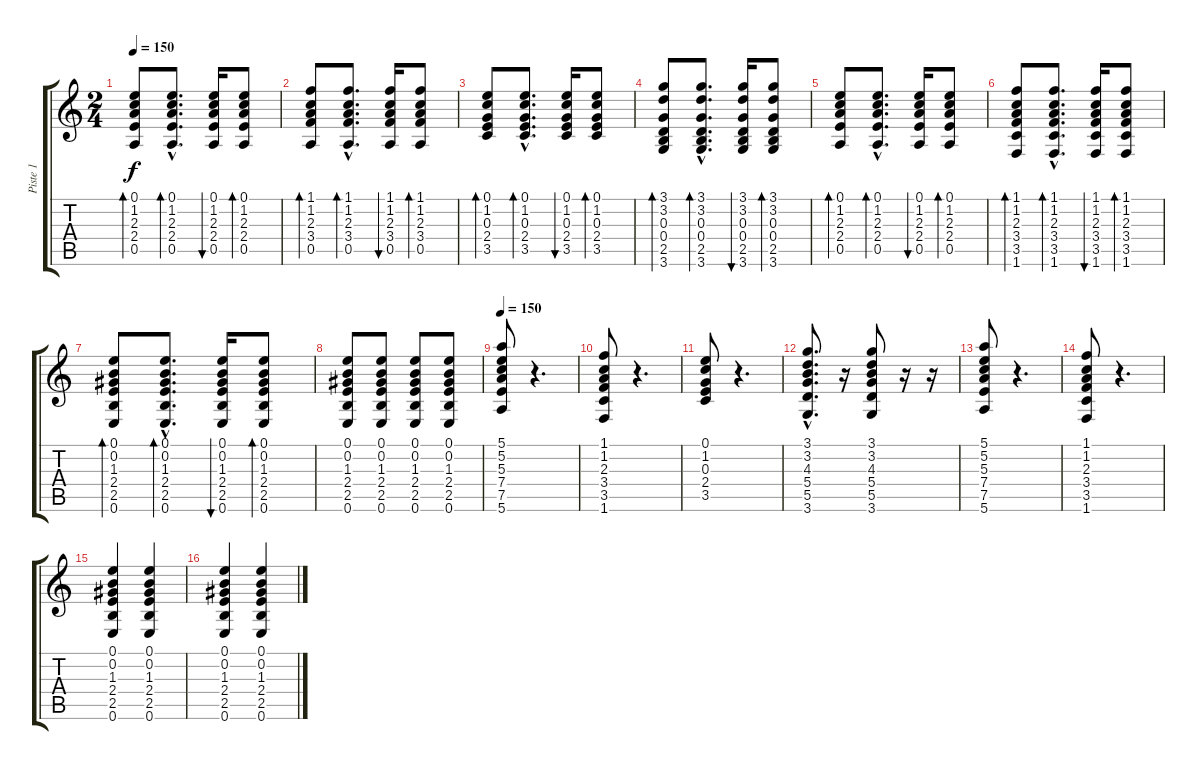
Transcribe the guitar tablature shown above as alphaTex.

\track ("Piste 1" "Piste 1") {instrument acousticguitarsteel}
\staff {score tabs}
\tuning (E4 B3 G3 D3 A2 E2) {hide}
\ts (2 4)
\tempo 150
\clef g2
\ks c
(0.1 1.2 2.3 2.4 0.5).8{bd 60 dy f} (0.1{hac} 1.2{hac} 2.3{hac} 2.4{hac} 0.5{hac}).8{d bd 60} (0.1 1.2 2.3 2.4 0.5).16{bu 60} (0.1 1.2 2.3 2.4 0.5).8{bd 60} |
(1.1 1.2 2.3 3.4 0.5).8{bd 60} (1.1{hac} 1.2{hac} 2.3{hac} 3.4{hac} 0.5{hac}).8{d bd 60} (1.1 1.2 2.3 3.4 0.5).16{bu 60} (1.1 1.2 2.3 3.4 0.5).8{bd 60} |
(0.1 1.2 0.3 2.4 3.5).8{bd 60} (0.1{hac} 1.2{hac} 0.3{hac} 2.4{hac} 3.5{hac}).8{d bd 60} (0.1 1.2 0.3 2.4 3.5).16{bu 60} (0.1 1.2 0.3 2.4 3.5).8{bd 60} |
(3.1 3.2 0.3 0.4 2.5 3.6).8{bd 60} (3.1{hac} 3.2{hac} 0.3{hac} 0.4{hac} 2.5{hac} 3.6{hac}).8{d bd 60} (3.1 3.2 0.3 0.4 2.5 3.6).16{bu 60} (3.1 3.2 0.3 0.4 2.5 3.6).8{bd 60} |
(0.1 1.2 2.3 2.4 0.5).8{bd 60} (0.1{hac} 1.2{hac} 2.3{hac} 2.4{hac} 0.5{hac}).8{d bd 60} (0.1 1.2 2.3 2.4 0.5).16{bu 60} (0.1 1.2 2.3 2.4 0.5).8{bd 60} |
(1.1 1.2 2.3 3.4 3.5 1.6).8{bd 60} (1.1{hac} 1.2{hac} 2.3{hac} 3.4{hac} 3.5{hac} 1.6{hac}).8{d bd 60} (1.1 1.2 2.3 3.4 3.5 1.6).16{bu 60} (1.1 1.2 2.3 3.4 3.5 1.6).8{bd 60} |
(0.1 0.2 1.3 2.4 2.5 0.6).8{bd 60} (0.1{hac} 0.2{hac} 1.3{hac} 2.4{hac} 2.5{hac} 0.6{hac}).8{d bd 60} (0.1 0.2 1.3 2.4 2.5 0.6).16{bu 60} (0.1 0.2 1.3 2.4 2.5 0.6).8{bd 60} |
(0.1 0.2 1.3 2.4 2.5 0.6).8 (0.1 0.2 1.3 2.4 2.5 0.6).8 (0.1 0.2 1.3 2.4 2.5 0.6).8 (0.1 0.2 1.3 2.4 2.5 0.6).8 |
\tempo 150
(5.1 5.2 5.3 7.4 7.5 5.6).8 r.4{d} |
(1.1 1.2 2.3 3.4 3.5 1.6).8 r.4{d} |
(0.1 1.2 0.3 2.4 3.5).8 r.4{d} |
(3.1{hac} 3.2{hac} 4.3{hac} 5.4{hac} 5.5{hac} 3.6{hac}).8{d} r.16 (3.1 3.2 4.3 5.4 5.5 3.6).8 r.16 r.16 |
(5.1 5.2 5.3 7.4 7.5 5.6).8 r.4{d} |
(1.1 1.2 2.3 3.4 3.5 1.6).8 r.4{d} |
(0.1 0.2 1.3 2.4 2.5 0.6).4 (0.1 0.2 1.3 2.4 2.5 0.6).4 |
(0.1 0.2 1.3 2.4 2.5 0.6).4 (0.1 0.2 1.3 2.4 2.5 0.6).4
